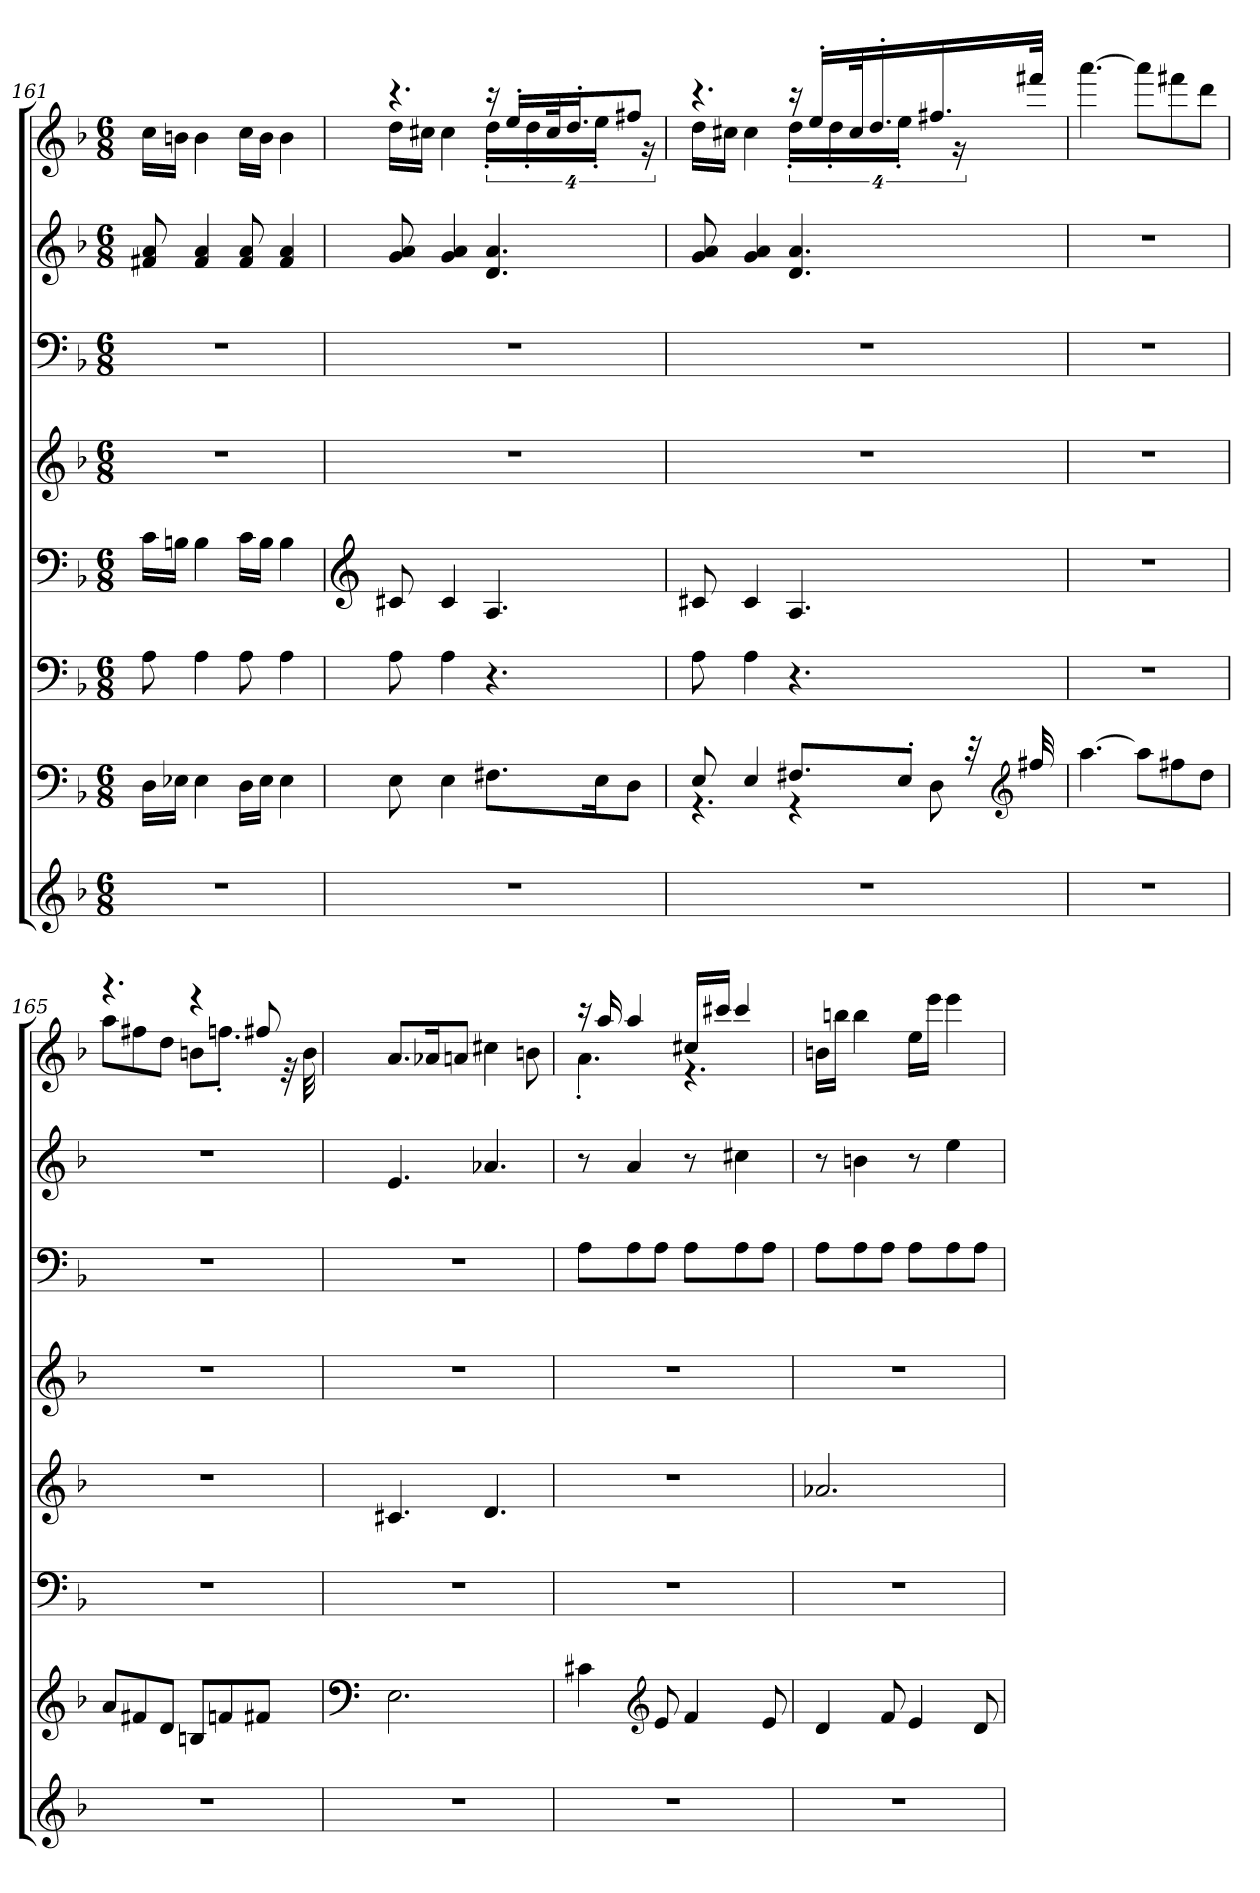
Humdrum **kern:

**kern	**kern	**kern	**kern	**kern	**kern	**kern	**kern
*part5	*part5	*part4	*part4	*part3	*part3	*part2	*part1
*staff8	*staff7	*staff6	*staff5	*staff4	*staff3	*staff2	*staff1
*clefG2	*clefF4	*clefF4	*clefF4	*clefG2	*clefF4	*clefG2	*clefG2
*k[b-]	*k[b-]	*k[b-]	*k[b-]	*k[b-]	*k[b-]	*k[b-]	*k[b-]
*M6/8	*M6/8	*M6/8	*M6/8	*M6/8	*M6/8	*M6/8	*M6/8
*MM121	*MM121	*MM121	*MM121	*MM121	*MM121	*MM121	*MM121
=161	=161	=161	=161	=161	=161	=161	=161
2.r	16D\LL	8A\	16c\LL	2.r	2.r	8f#X/ 8a/	16cc\LL
.	16E-X\JJ	.	16Bn\JJ	.	.	.	16bn\JJ
.	4E-\	4A\	4B\	.	.	4f#/ 4a/	4b\
.	16D\LL	8A\	16c\LL	.	.	8f#/ 8a/	16cc\LL
.	16E-\JJ	.	16B\JJ	.	.	.	16b\JJ
.	4E-\	4A\	4B\	.	.	4f#/ 4a/	4b\
!!LO:PB:g=z
=162	=162	=162	=162	=162	=162	=162	=162
*	*	*	*clefG2	*	*	*	*
*	*	*	*	*	*	*	*^
2.r	8E\	8A\	8c#X/	2.r	2.r	8g/ 8a/	4.r	16dd\LL
.	.	.	.	.	.	.	.	16cc#X\JJ
.	4E\	4A\	4c#/	.	.	4g/ 4a/	.	4cc#\
.	8.F#X\L	4.r	4.A/	.	.	4.d/ 4.a/	16r	32%3dd'\L
.	.	.	.	.	.	.	16ee'/LL	.
.	.	.	.	.	.	.	.	32%3dd'\
.	.	.	.	.	.	.	32cc#/K	.
.	.	.	.	.	.	.	16.dd'/J	.
.	16E\K	.	.	.	.	.	.	32%3ee'\J
.	8D\J	.	.	.	.	.	8ff#X/J	.
.	.	.	.	.	.	.	.	32%3r
=163	=163	=163	=163	=163	=163	=163	=163	=163
*	*	*	*	*	*	*	*MM121	*
*	*^	*	*	*	*	*	*	*
2.r	8E/	4.r	8A\	8c#X/	2.r	2.r	8g/ 8a/	4.r	16dd\LL
.	.	.	.	.	.	.	.	.	16cc#X\JJ
.	4E/	.	4A\	4c#/	.	.	4g/ 4a/	.	4cc#\
.	8.F#X/L	4r	4.r	4.A/	.	.	4.d/ 4.a/	16r	32%3dd'\L
.	.	.	.	.	.	.	.	16ee'/LL	.
.	.	.	.	.	.	.	.	.	32%3dd'\
.	.	.	.	.	.	.	.	32cc#/K	.
.	.	.	.	.	.	.	.	16.dd'/	.
.	8E'/J	.	.	.	.	.	.	.	32%3ee'\J
*	*	*	*	*	*	*	*	*MM120	*
.	.	8D\	.	.	.	.	.	16.ff#X/	.
.	.	.	.	.	.	.	.	.	32%3r
.	32r	.	.	.	.	.	.	.	.
*	*clefG2	*	*	*	*	*	*	*	*
.	32ff#X/	.	.	.	.	.	.	32fff#X/JJk	.
*	*v	*v	*	*	*	*	*	*v	*v
=164	=164	=164	=164	=164	=164	=164	=164
*	*	*	*	*	*	*	*MM121
2.r	[4.aa\	2.r	2.r	2.r	2.r	2.r	[4.aaa\
.	8aa\L]	.	.	.	.	.	8aaa\L]
.	8ff#X\	.	.	.	.	.	8fff#X\
.	8dd\J	.	.	.	.	.	8ddd\J
!!LO:PB:g=z
=165	=165	=165	=165	=165	=165	=165	=165
*	*	*	*	*	*	*	*^
2.r	8a/L	2.r	2.r	2.r	2.r	2.r	4.r	8aa\L
.	8f#X/	.	.	.	.	.	.	8ff#X\
.	8d/J	.	.	.	.	.	.	8dd\J
.	8Bn/L	.	.	.	.	.	4r	8bn\L
.	8fn/	.	.	.	.	.	.	8.ffn'\J
*	*	*	*	*	*	*	*MM120	*
.	8f#X/J	.	.	.	.	.	8ff#X/	.
.	.	.	.	.	.	.	.	32r
.	.	.	.	.	.	.	.	32b\
*	*	*	*	*	*	*	*v	*v
=166	=166	=166	=166	=166	=166	=166	=166
*	*clefF4	*	*	*	*	*	*
2.r	2.E\	2.r	4.c#X/	2.r	2.r	4.e/	8.a/L
.	.	.	.	.	.	.	16a-X/K
.	.	.	.	.	.	.	8an/J
.	.	.	4.d/	.	.	4.a-X/	4cc#X\
*	*	*	*	*	*	*	*MM112
.	.	.	.	.	.	.	8bn\
=167	=167	=167	=167	=167	=167	=167	=167
*	*	*	*	*	*	*	*MM121
*	*	*	*	*	*	*	*^
2.r	4c#X\	2.r	2.r	2.r	8A\L	8r	16r	4.a'\
.	.	.	.	.	.	.	16aa/	.
.	.	.	.	.	8A\	4a/	4aa/	.
*	*clefG2	*	*	*	*	*	*	*
.	8e/	.	.	.	8A\J	.	.	.
.	4f/	.	.	.	8A\L	8r	16cc#X/LL	4.r
.	.	.	.	.	.	.	16ccc#X/JJ	.
.	.	.	.	.	8A\	4cc#X\	4ccc#/	.
.	8e/	.	.	.	8A\J	.	.	.
*	*	*	*	*	*	*	*v	*v
!!LO:PB:g=z
=168	=168	=168	=168	=168	=168	=168	=168
2.r	4d/	2.r	2.a-X/	2.r	8A\L	8r	16bn\LL
.	.	.	.	.	.	.	16bbn\JJ
.	.	.	.	.	8A\	4bn\	4bb\
.	8f/	.	.	.	8A\J	.	.
.	4e/	.	.	.	8A\L	8r	16ee\LL
.	.	.	.	.	.	.	16eee\JJ
.	.	.	.	.	8A\	4ee\	4eee\
.	8d/	.	.	.	8A\J	.	.
=	=	=	=	=	=	=	=
*-	*-	*-	*-	*-	*-	*-	*-
